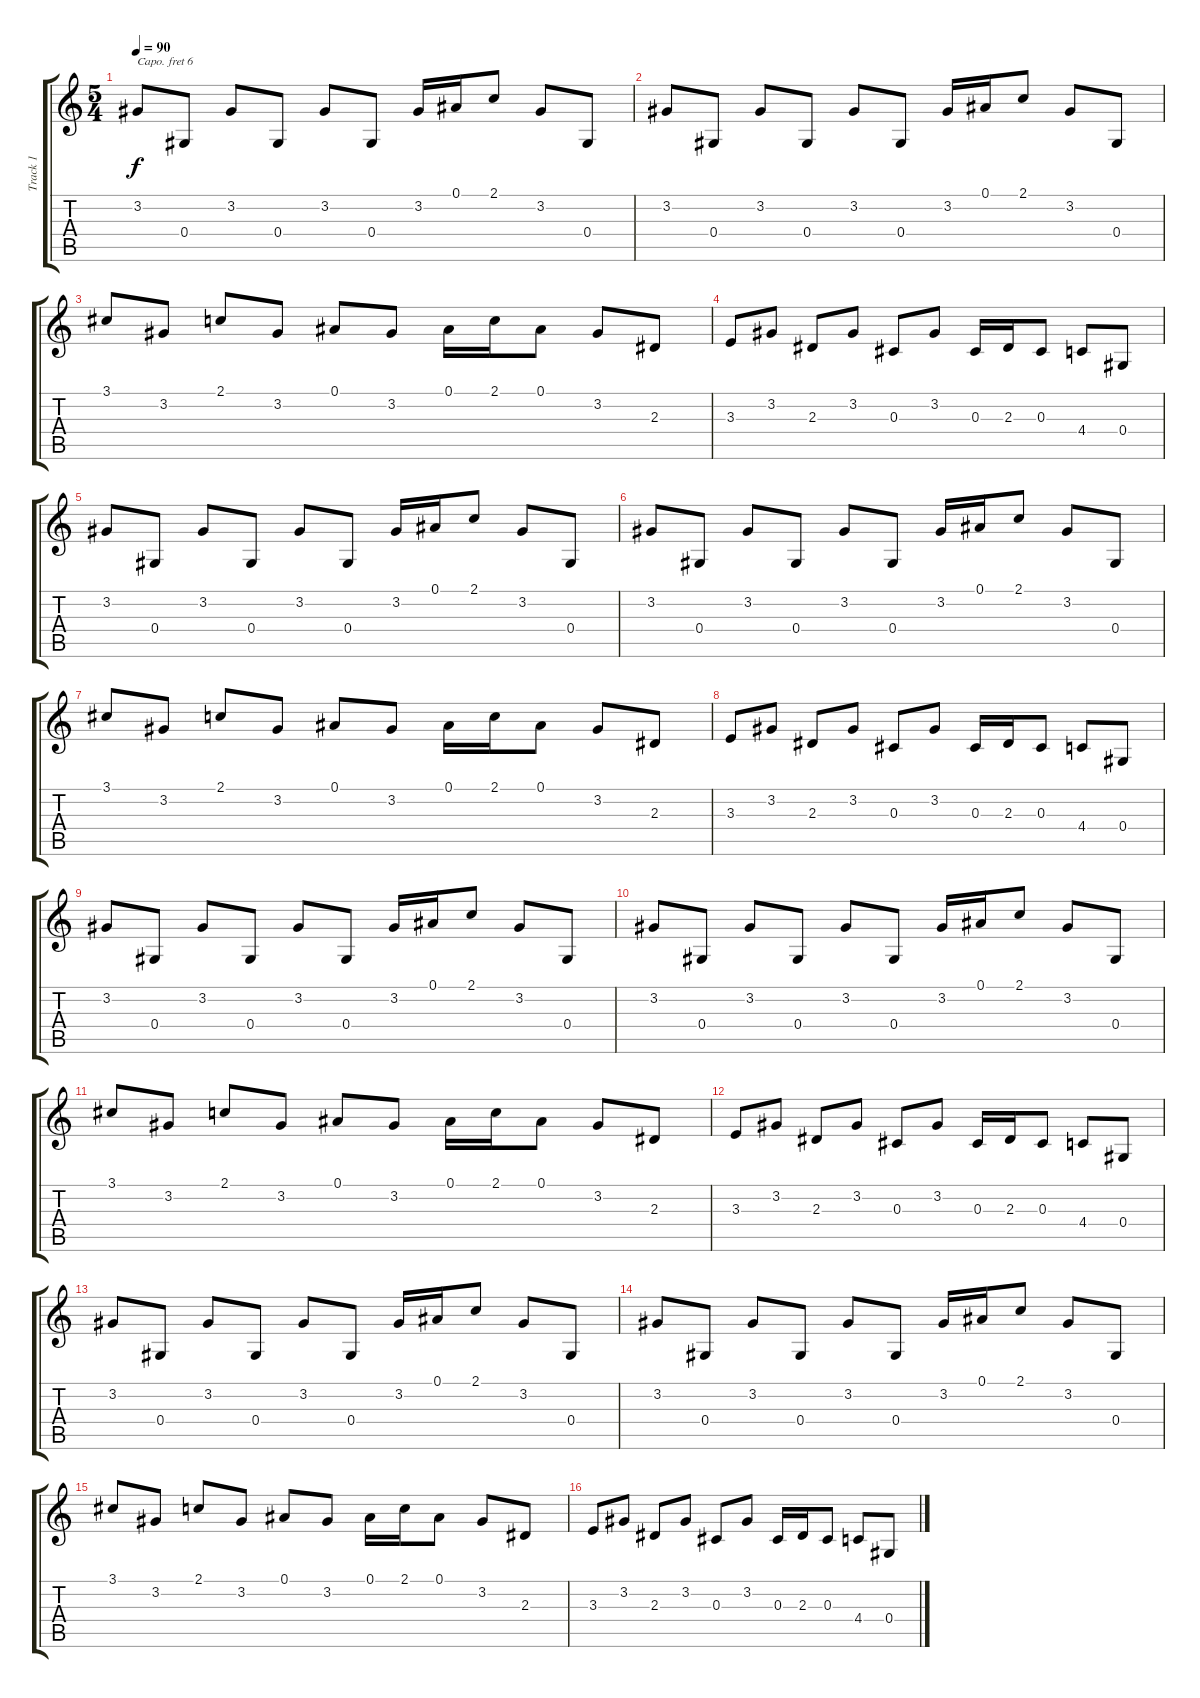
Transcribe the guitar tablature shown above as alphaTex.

\track ("Track 1" "Track 1") {instrument acousticgrandpiano}
\staff {score tabs}
\capo 6
\tuning (E4 B3 G3 D3 A2 E2) {hide}
\ts (5 4)
\tempo 90
\clef g2
\ks c
3.2.8{dy f instrument acousticgrandpiano} 0.4.8 3.2.8 0.4.8 3.2.8 0.4.8 3.2.16 0.1.16 2.1.8 3.2.8 0.4.8 |
3.2.8 0.4.8 3.2.8 0.4.8 3.2.8 0.4.8 3.2.16 0.1.16 2.1.8 3.2.8 0.4.8 |
3.1.8 3.2.8 2.1.8 3.2.8 0.1.8 3.2.8 0.1.16 2.1.16 0.1.8 3.2.8 2.3.8 |
3.3.8 3.2.8 2.3.8 3.2.8 0.3.8 3.2.8 0.3.16 2.3.16 0.3.8 4.4.8 0.4.8 |
3.2.8 0.4.8 3.2.8 0.4.8 3.2.8 0.4.8 3.2.16 0.1.16 2.1.8 3.2.8 0.4.8 |
3.2.8 0.4.8 3.2.8 0.4.8 3.2.8 0.4.8 3.2.16 0.1.16 2.1.8 3.2.8 0.4.8 |
3.1.8 3.2.8 2.1.8 3.2.8 0.1.8 3.2.8 0.1.16 2.1.16 0.1.8 3.2.8 2.3.8 |
3.3.8 3.2.8 2.3.8 3.2.8 0.3.8 3.2.8 0.3.16 2.3.16 0.3.8 4.4.8 0.4.8 |
3.2.8 0.4.8 3.2.8 0.4.8 3.2.8 0.4.8 3.2.16 0.1.16 2.1.8 3.2.8 0.4.8 |
3.2.8 0.4.8 3.2.8 0.4.8 3.2.8 0.4.8 3.2.16 0.1.16 2.1.8 3.2.8 0.4.8 |
3.1.8 3.2.8 2.1.8 3.2.8 0.1.8 3.2.8 0.1.16 2.1.16 0.1.8 3.2.8 2.3.8 |
3.3.8 3.2.8 2.3.8 3.2.8 0.3.8 3.2.8 0.3.16 2.3.16 0.3.8 4.4.8 0.4.8 |
3.2.8 0.4.8 3.2.8 0.4.8 3.2.8 0.4.8 3.2.16 0.1.16 2.1.8 3.2.8 0.4.8 |
3.2.8 0.4.8 3.2.8 0.4.8 3.2.8 0.4.8 3.2.16 0.1.16 2.1.8 3.2.8 0.4.8 |
3.1.8 3.2.8 2.1.8 3.2.8 0.1.8 3.2.8 0.1.16 2.1.16 0.1.8 3.2.8 2.3.8 |
3.3.8 3.2.8 2.3.8 3.2.8 0.3.8 3.2.8 0.3.16 2.3.16 0.3.8 4.4.8 0.4.8
